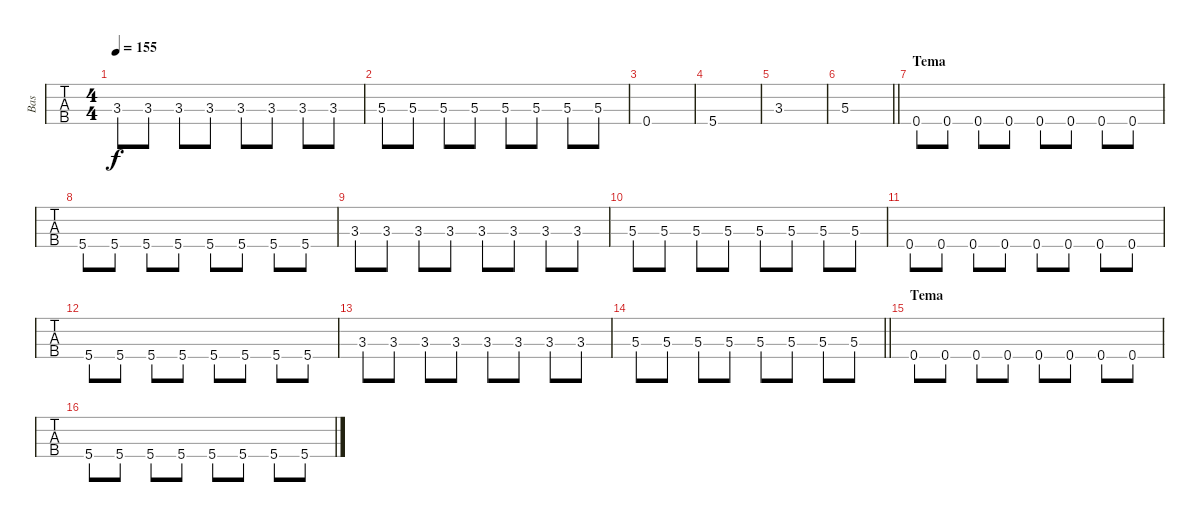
\track ("Bas" "Bas") {instrument electricbasspick}
\staff {tabs}
\tuning (G2 D2 A1 E1) {hide}
\ts (4 4)
\tempo 155
\clef f4
\ks eminor
3.3.8{dy f} 3.3.8 3.3.8 3.3.8 3.3.8 3.3.8 3.3.8 3.3.8 |
5.3.8 5.3.8 5.3.8 5.3.8 5.3.8 5.3.8 5.3.8 5.3.8 |
0.4.1 |
5.4.1 |
3.3.1 |
\barLineRight lightlight
5.3.1 |
\section ("" "Tema")
0.4.8 0.4.8 0.4.8 0.4.8 0.4.8 0.4.8 0.4.8 0.4.8 |
5.4.8 5.4.8 5.4.8 5.4.8 5.4.8 5.4.8 5.4.8 5.4.8 |
3.3.8 3.3.8 3.3.8 3.3.8 3.3.8 3.3.8 3.3.8 3.3.8 |
5.3.8 5.3.8 5.3.8 5.3.8 5.3.8 5.3.8 5.3.8 5.3.8 |
0.4.8 0.4.8 0.4.8 0.4.8 0.4.8 0.4.8 0.4.8 0.4.8 |
5.4.8 5.4.8 5.4.8 5.4.8 5.4.8 5.4.8 5.4.8 5.4.8 |
3.3.8 3.3.8 3.3.8 3.3.8 3.3.8 3.3.8 3.3.8 3.3.8 |
\barLineRight lightlight
5.3.8 5.3.8 5.3.8 5.3.8 5.3.8 5.3.8 5.3.8 5.3.8 |
\section ("" "Tema")
0.4.8 0.4.8 0.4.8 0.4.8 0.4.8 0.4.8 0.4.8 0.4.8 |
5.4.8 5.4.8 5.4.8 5.4.8 5.4.8 5.4.8 5.4.8 5.4.8
